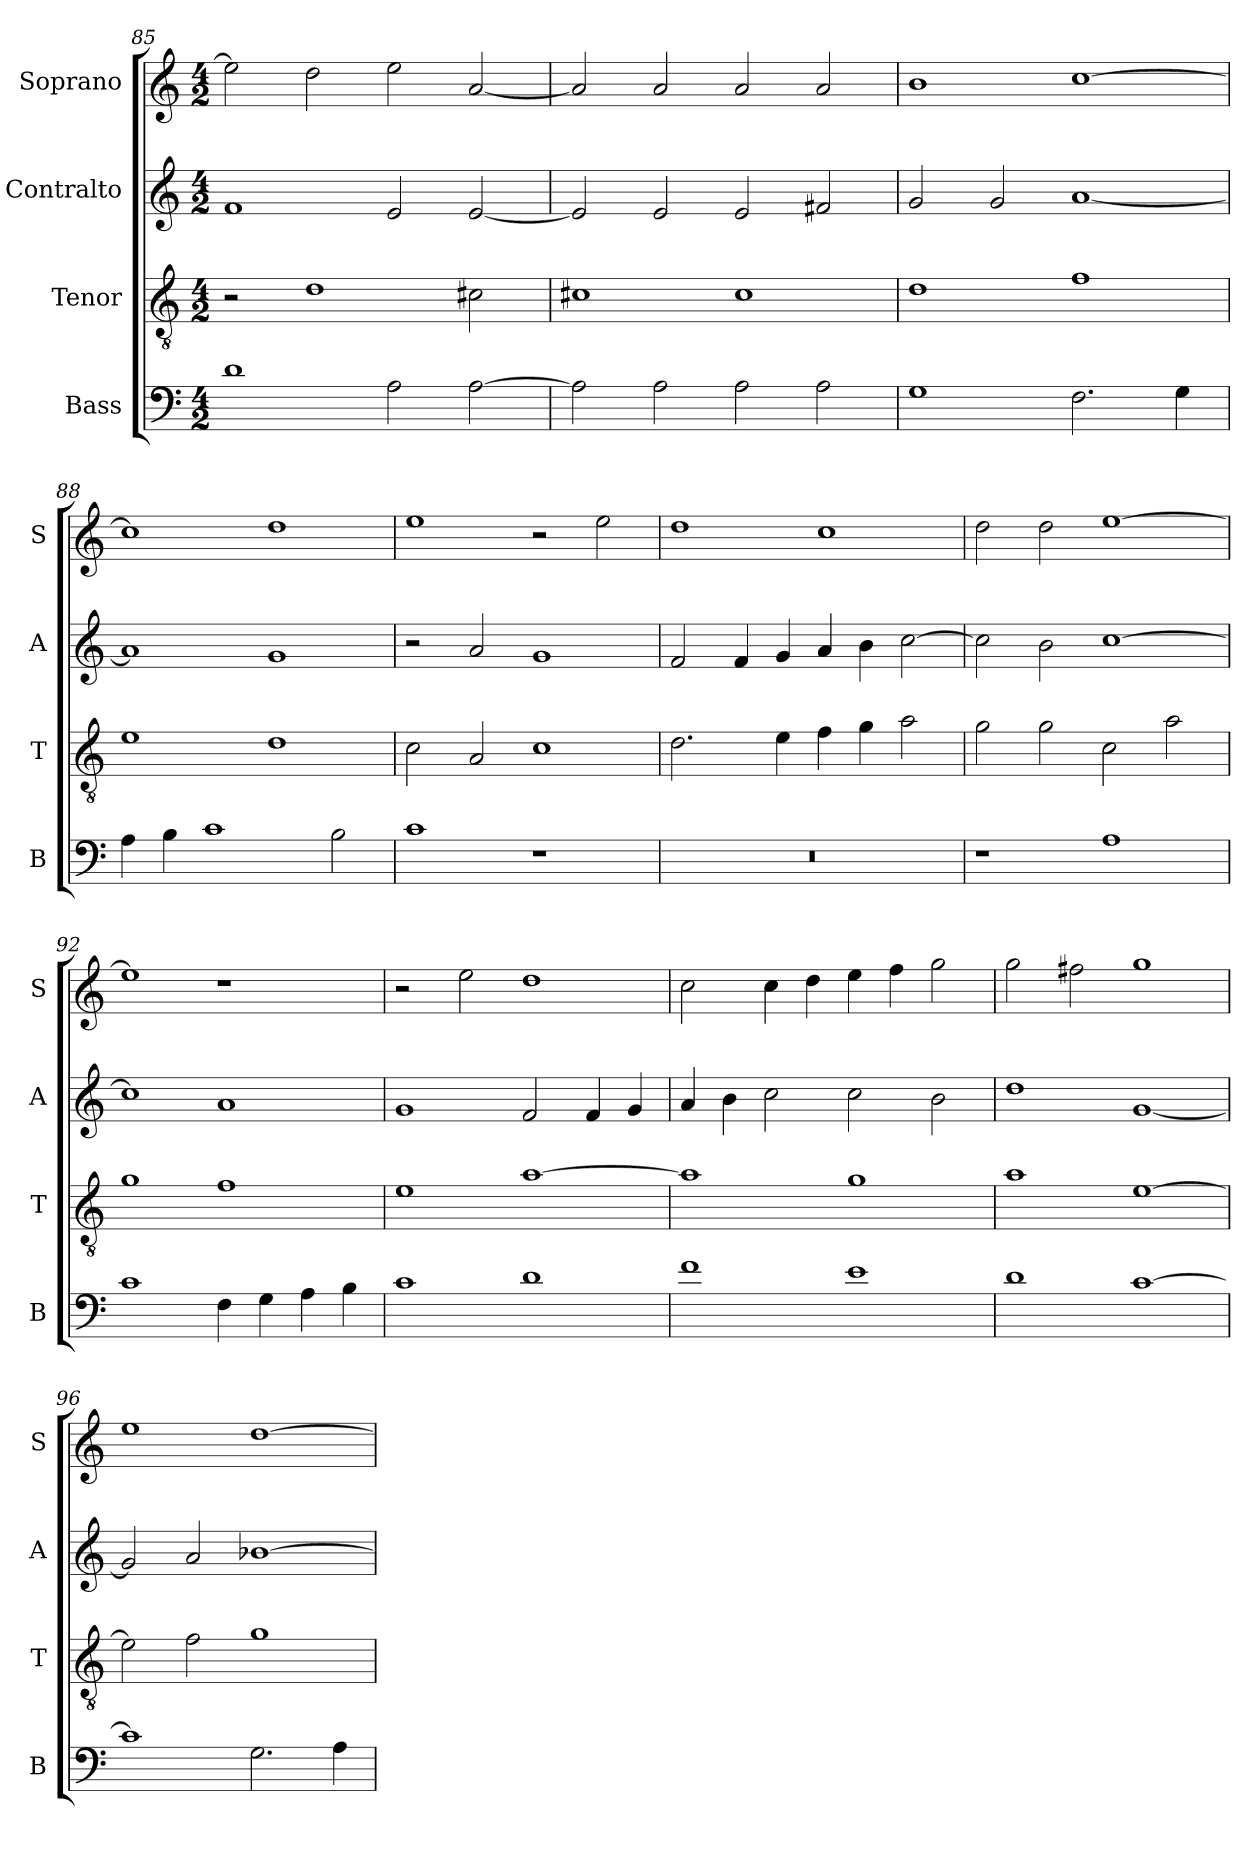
**kern	**kern	**kern	**kern
*part4	*part3	*part2	*part1
*staff4	*staff3	*staff2	*staff1
*I"Bass	*I"Tenor	*I"Contralto	*I"Soprano
*I'B	*I'T	*I'A	*I'S
*clefF4	*clefGv2	*clefG2	*clefG2
*k[]	*k[]	*k[]	*k[]
*G:mix	*G:mix	*G:mix	*G:mix
*M4/2	*M4/2	*M4/2	*M4/2
=85	=85	=85	=85
1d	2r	1f	2ee]
.	1d	.	2dd
2A	.	2e	2ee
[2A	2c#X	[2e	[2a
=86	=86	=86	=86
2A]	1c#X	2e]	2a]
2A	.	2e	2a
2A	1c#	2e	2a
2A	.	2f#X	2a
=87	=87	=87	=87
1G	1d	2g	1b
.	.	2g	.
2.F	1f	[1a	[1cc
4G	.	.	.
=88	=88	=88	=88
4A	1e	1a]	1cc]
4B	.	.	.
1c	.	.	.
.	1d	1g	1dd
2B	.	.	.
=89	=89	=89	=89
1c	2c	2r	1ee
.	2A	2a	.
1r	1c	1g	2r
.	.	.	2ee
=90	=90	=90	=90
0r	2.d	2f	1dd
.	.	4f	.
.	4e	4g	.
.	4f	4a	1cc
.	4g	4b	.
.	2a	[2cc	.
=91	=91	=91	=91
1r	2g	2cc]	2dd
.	2g	2b	2dd
1A	2c	[1cc	[1ee
.	2a	.	.
=92	=92	=92	=92
1c	1g	1cc]	1ee]
4F	1f	1a	1r
4G	.	.	.
4A	.	.	.
4B	.	.	.
=93	=93	=93	=93
1c	1e	1g	2r
.	.	.	2ee
1d	[1a	2f	1dd
.	.	4f	.
.	.	4g	.
=94	=94	=94	=94
1f	1a]	4a	2cc
.	.	4b	.
.	.	2cc	4cc
.	.	.	4dd
1e	1g	2cc	4ee
.	.	.	4ff
.	.	2b	2gg
=95	=95	=95	=95
1d	1a	1dd	2gg
.	.	.	2ff#X
[1c	[1e	[1g	1gg
=96	=96	=96	=96
1c]	2e]	2g]	1ee
.	2f	2a	.
2.G	1g	[1b-X	[1dd
4A	.	.	.
=	=	=	=
*-	*-	*-	*-
